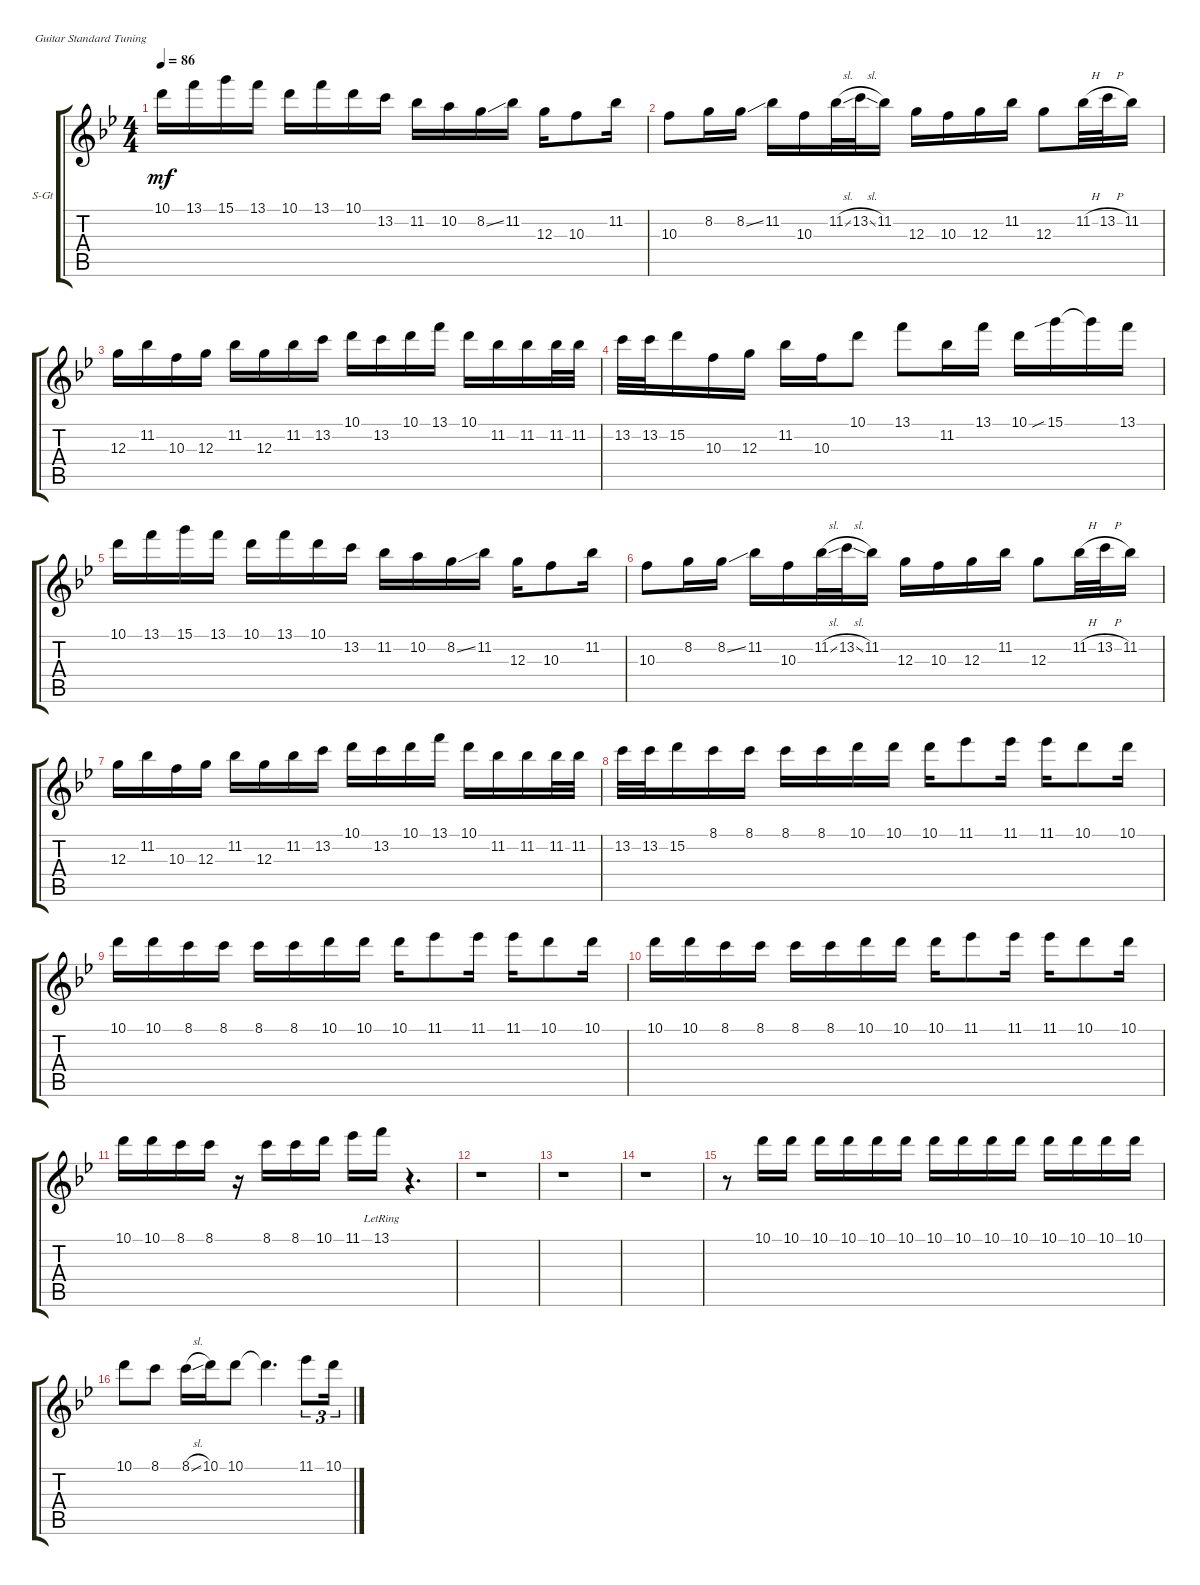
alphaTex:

\defaultSystemsLayout 4
\bracketExtendMode groupsimilarinstruments
\firstSystemTrackNameOrientation horizontal
\otherSystemsTrackNameOrientation horizontal
\track ("Steel Guitar" "S-Gt") {instrument acousticguitarsteel}
\staff {score tabs}
\tuning (E4 B3 G3 D3 A2 E2)
\ts (4 4)
\tempo 86
\clef g2
\ks bb
10.1.16{dy mf} 13.1.16 15.1.16 13.1.16 10.1.16 13.1.16 10.1.16 13.2.16 11.2.16 10.2.16 8.2{ss}.16 11.2.16 12.3.16 10.3.8 11.2.16 |
10.3.8 8.2.16 8.2{ss}.16 11.2.16 10.3.16 11.2{sl}.32 13.2{sl}.32 11.2.16 12.3.16 10.3.16 12.3.16 11.2.16 12.3.8 11.2{h}.32 13.2{h}.32 11.2.16 |
12.3.16 11.2.16 10.3.16 12.3.16 11.2.16 12.3.16 11.2.16 13.2.16 10.1.16 13.2.16 10.1.16 13.1.16 10.1.16 11.2.16 11.2.16 11.2.32 11.2.32 |
13.2.32 13.2.32 15.2.16 10.3.16 12.3.16 11.2.16 10.3.16 10.1.8 13.1.8 11.2.16 13.1.16 10.1.16 15.1{sib}.16 15.1{t}.16 13.1.16 |
10.1.16 13.1.16 15.1.16 13.1.16 10.1.16 13.1.16 10.1.16 13.2.16 11.2.16 10.2.16 8.2{ss}.16 11.2.16 12.3.16 10.3.8 11.2.16 |
10.3.8 8.2.16 8.2{ss}.16 11.2.16 10.3.16 11.2{sl}.32 13.2{sl}.32 11.2.16 12.3.16 10.3.16 12.3.16 11.2.16 12.3.8 11.2{h}.32 13.2{h}.32 11.2.16 |
12.3.16 11.2.16 10.3.16 12.3.16 11.2.16 12.3.16 11.2.16 13.2.16 10.1.16 13.2.16 10.1.16 13.1.16 10.1.16 11.2.16 11.2.16 11.2.32 11.2.32 |
13.2.32 13.2.32 15.2.16 8.1.16 8.1.16 8.1.16 8.1.16 10.1.16 10.1.16 10.1.16 11.1.8 11.1.16 11.1.16 10.1.8 10.1.16 |
10.1.16 10.1.16 8.1.16 8.1.16 8.1.16 8.1.16 10.1.16 10.1.16 10.1.16 11.1.8 11.1.16 11.1.16 10.1.8 10.1.16 |
10.1.16 10.1.16 8.1.16 8.1.16 8.1.16 8.1.16 10.1.16 10.1.16 10.1.16 11.1.8 11.1.16 11.1.16 10.1.8 10.1.16 |
10.1.16 10.1.16 8.1.16 8.1.16 r.16 8.1.16 8.1.16 10.1.16 11.1.16 13.1{lr}.16 r.4{d} |
r.1 |
r.1 |
r.1 |
r.8 10.1.16 10.1.16 10.1.16 10.1.16 10.1.16 10.1.16 10.1.16 10.1.16 10.1.16 10.1.16 10.1.16 10.1.16 10.1.16 10.1.16 |
10.1.8 8.1.8 8.1{sl}.16 10.1.16 10.1.8 10.1{t}.4{d} 11.1.8{tu (3 2)} 10.1.16{tu (3 2)}
